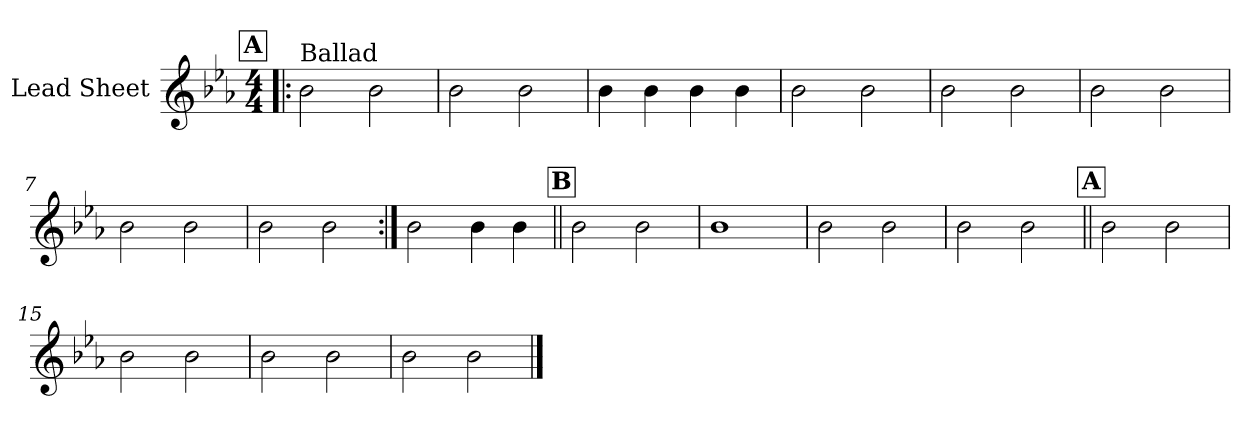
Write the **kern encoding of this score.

**kern
*part1
*staff1
*I"Lead Sheet
*clefG2
*k[b-e-a-]
*E-:
*M4/4
!!LO:REH:place=s1:a:fs=14:t=A
=1!|:
!LO:TX:a:t=Ballad
2b-\
2b-\
=2
2b-\
2b-\
=3
4b-\
4b-\
4b-\
4b-\
=4
2b-\
2b-\
!!LO:LB:g=z
=5
2b-\
2b-\
=6
2b-\
2b-\
=7
2b-\
2b-\
=8
2b-\
2b-\
!!LO:LB:g=z
=9:|!
2b-\
4b-\
4b-\
!!LO:LB:g=z
!!LO:REH:place=s1:a:fs=14:t=B
=10||
2b-\
2b-\
=11
1b-
=12
2b-\
2b-\
=13
2b-\
2b-\
!!LO:LB:g=z
!!LO:REH:place=s1:a:fs=14:t=A
=14||
2b-\
2b-\
=15
2b-\
2b-\
=16
2b-\
2b-\
=17
2b-\
2b-\
==
*-
